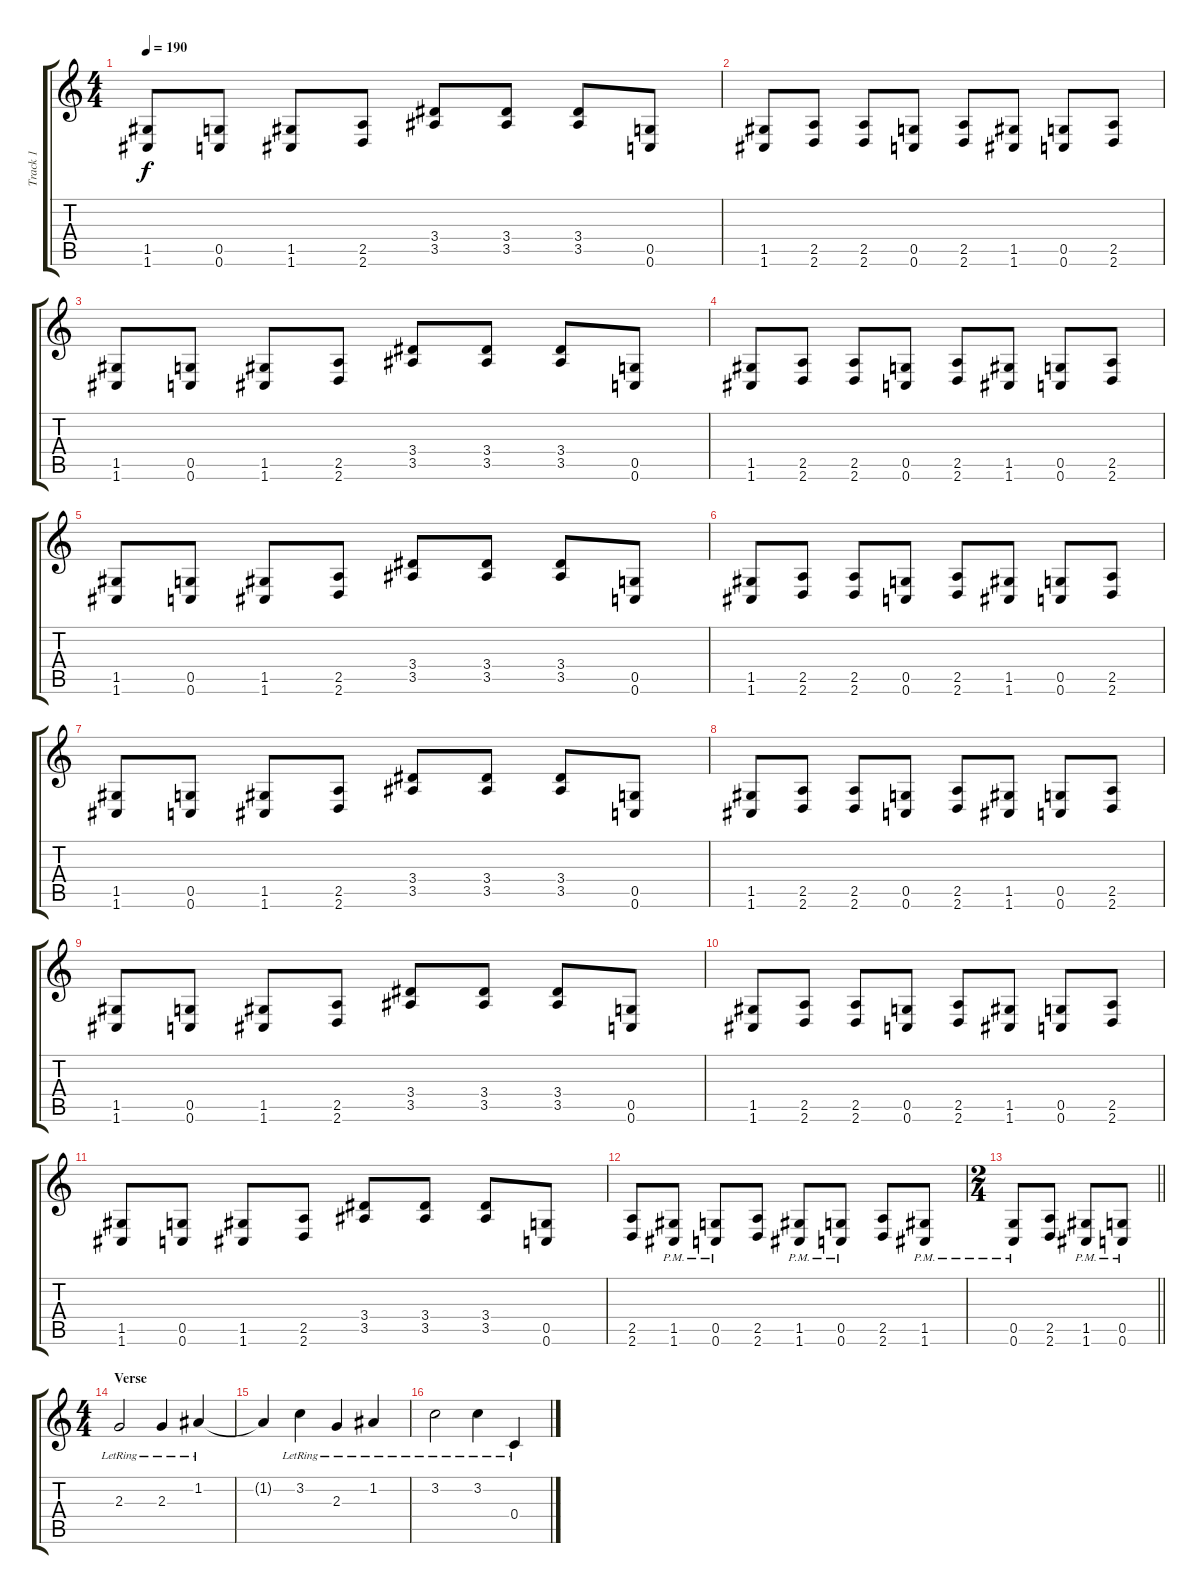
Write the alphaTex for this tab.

\track ("Track 1" "Track 1") {instrument distortionguitar}
\staff {score tabs}
\tuning (D4 A3 F3 C3 G2 C2) {hide}
\ts (4 4)
\tempo 190
\clef g2
\ks c
(1.5 1.6).8{dy f} (0.5 0.6).8 (1.5 1.6).8 (2.5 2.6).8 (3.4 3.5).8 (3.4 3.5).8 (3.4 3.5).8 (0.5 0.6).8 |
(1.5 1.6).8 (2.5 2.6).8 (2.5 2.6).8 (0.5 0.6).8 (2.5 2.6).8 (1.5 1.6).8 (0.5 0.6).8 (2.5 2.6).8 |
(1.5 1.6).8 (0.5 0.6).8 (1.5 1.6).8 (2.5 2.6).8 (3.4 3.5).8 (3.4 3.5).8 (3.4 3.5).8 (0.5 0.6).8 |
(1.5 1.6).8 (2.5 2.6).8 (2.5 2.6).8 (0.5 0.6).8 (2.5 2.6).8 (1.5 1.6).8 (0.5 0.6).8 (2.5 2.6).8 |
(1.5 1.6).8 (0.5 0.6).8 (1.5 1.6).8 (2.5 2.6).8 (3.4 3.5).8 (3.4 3.5).8 (3.4 3.5).8 (0.5 0.6).8 |
(1.5 1.6).8 (2.5 2.6).8 (2.5 2.6).8 (0.5 0.6).8 (2.5 2.6).8 (1.5 1.6).8 (0.5 0.6).8 (2.5 2.6).8 |
(1.5 1.6).8 (0.5 0.6).8 (1.5 1.6).8 (2.5 2.6).8 (3.4 3.5).8 (3.4 3.5).8 (3.4 3.5).8 (0.5 0.6).8 |
(1.5 1.6).8 (2.5 2.6).8 (2.5 2.6).8 (0.5 0.6).8 (2.5 2.6).8 (1.5 1.6).8 (0.5 0.6).8 (2.5 2.6).8 |
(1.5 1.6).8 (0.5 0.6).8 (1.5 1.6).8 (2.5 2.6).8 (3.4 3.5).8 (3.4 3.5).8 (3.4 3.5).8 (0.5 0.6).8 |
(1.5 1.6).8 (2.5 2.6).8 (2.5 2.6).8 (0.5 0.6).8 (2.5 2.6).8 (1.5 1.6).8 (0.5 0.6).8 (2.5 2.6).8 |
(1.5 1.6).8 (0.5 0.6).8 (1.5 1.6).8 (2.5 2.6).8 (3.4 3.5).8 (3.4 3.5).8 (3.4 3.5).8 (0.5 0.6).8 |
(2.5 2.6).8 (1.5{pm} 1.6{pm}).8 (0.5{pm} 0.6{pm}).8 (2.5 2.6).8 (1.5{pm} 1.6{pm}).8 (0.5{pm} 0.6{pm}).8 (2.5 2.6).8 (1.5{pm} 1.6{pm}).8 |
\ts (2 4)
\barLineRight lightlight
(0.5{pm} 0.6{pm}).8 (2.5 2.6).8 (1.5{pm} 1.6{pm}).8 (0.5{pm} 0.6{pm}).8 |
\ts (4 4)
\section ("" "Verse")
2.3{lr}.2{instrument electricguitarclean} 2.3{lr}.4 1.2{lr}.4 |
1.2{t}.4 3.2{lr}.4 2.3{lr}.4 1.2{lr}.4 |
3.2{lr}.2 3.2{lr}.4 0.4{lr}.4
